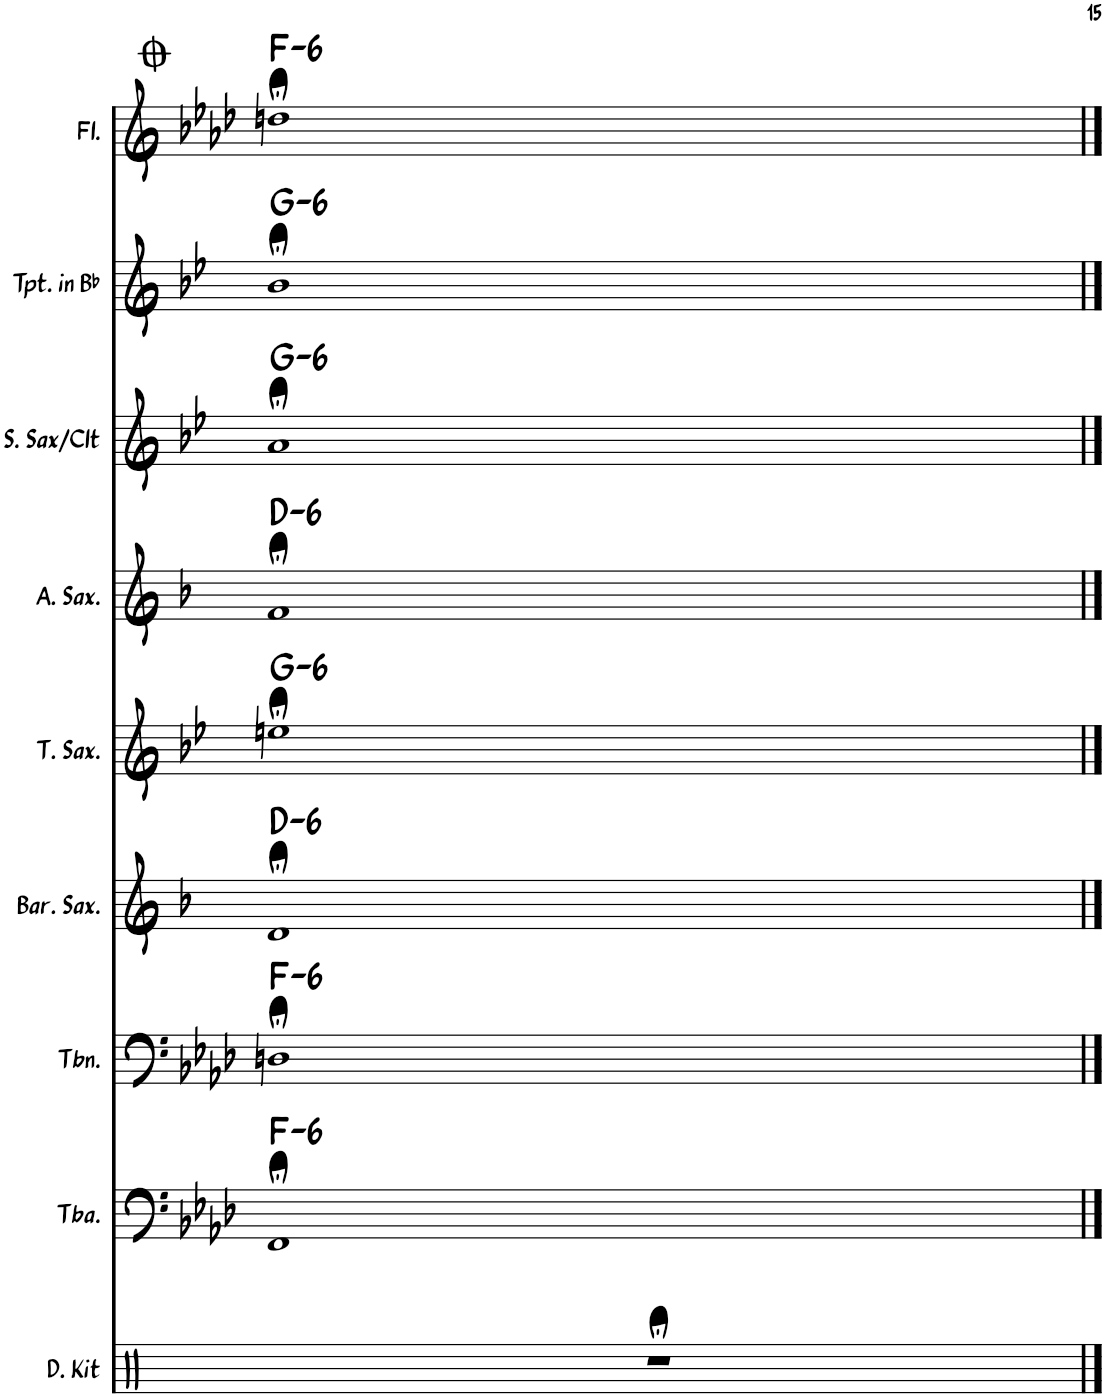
**kern	**kern	**harte	**kern	**harte	**kern	**harte	**kern	**harte	**kern	**harte	**kern	**harte	**kern	**harte	**kern	**harte
*part9	*part8	*part8	*part7	*part7	*part6	*part6	*part5	*part5	*part4	*part4	*part3	*part3	*part2	*part2	*part1	*part1
*staff9	*staff8	*	*staff7	*	*staff6	*	*staff5	*	*staff4	*	*staff3	*	*staff2	*	*staff1	*
*I"Drum Kit	*I"Tuba	*	*I"Trombone	*	*I"Baritone Saxophone	*	*I"Tenor Saxophone	*	*I"Alto Saxophone	*	*I"Soprano Saxophone	*	*I"Trumpet in Bb	*	*I"Flute	*
*I'D. Kit	*I'Tba.	*	*I'Tbn.	*	*I'Bar. Sax.	*	*I'T. Sax.	*	*I'A. Sax.	*	*	*	*I'Tpt. in Bb	*	*I'Fl.	*
!!LO:PB:g=z
*clefX	*clefF4	*	*clefF4	*	*clefG2	*	*clefG2	*	*clefG2	*	*clefG2	*	*clefG2	*	*clefG2	*
*	*	*	*	*	*Trd12c21	*	*Trd8c14	*	*Trd5c9	*	*Trd1c2	*	*Trd1c2	*	*	*
*k[]	*k[b-e-a-d-]	*	*k[b-e-a-d-]	*	*k[b-]	*	*k[b-e-]	*	*k[b-]	*	*k[b-e-]	*	*k[b-e-]	*	*k[b-e-a-d-]	*
*M2/2	*M2/2	*	*M2/2	*	*M2/2	*	*M2/2	*	*M2/2	*	*M2/2	*	*M2/2	*	*M2/2	*
*met(c|)	*met(c|)	*	*met(c|)	*	*met(c|)	*	*met(c|)	*	*met(c|)	*	*met(c|)	*	*met(c|)	*	*met(c|)	*
=37	=37	=37	=37	=37	=37	=37	=37	=37	=37	=37	=37	=37	=37	=37	=37	=37
!	!	!LO:H:kt=6	!	!LO:H:kt=6	!	!LO:H:kt=6	!	!LO:H:kt=6	!	!LO:H:kt=6	!	!LO:H:kt=6	!	!LO:H:kt=6	!	!LO:H:kt=6
1r;<	1FF;<	F:min6	1Dn;<	F:min6	1d;<	D:min6	1een;<	G:min6	1f;<	D:min6	1a;<	G:min6	1b-;<	G:min6	1ddn;<	F:min6
==	==	==	==	==	==	==	==	==	==	==	==	==	==	==	==	==
*-	*-	*-	*-	*-	*-	*-	*-	*-	*-	*-	*-	*-	*-	*-	*-	*-
